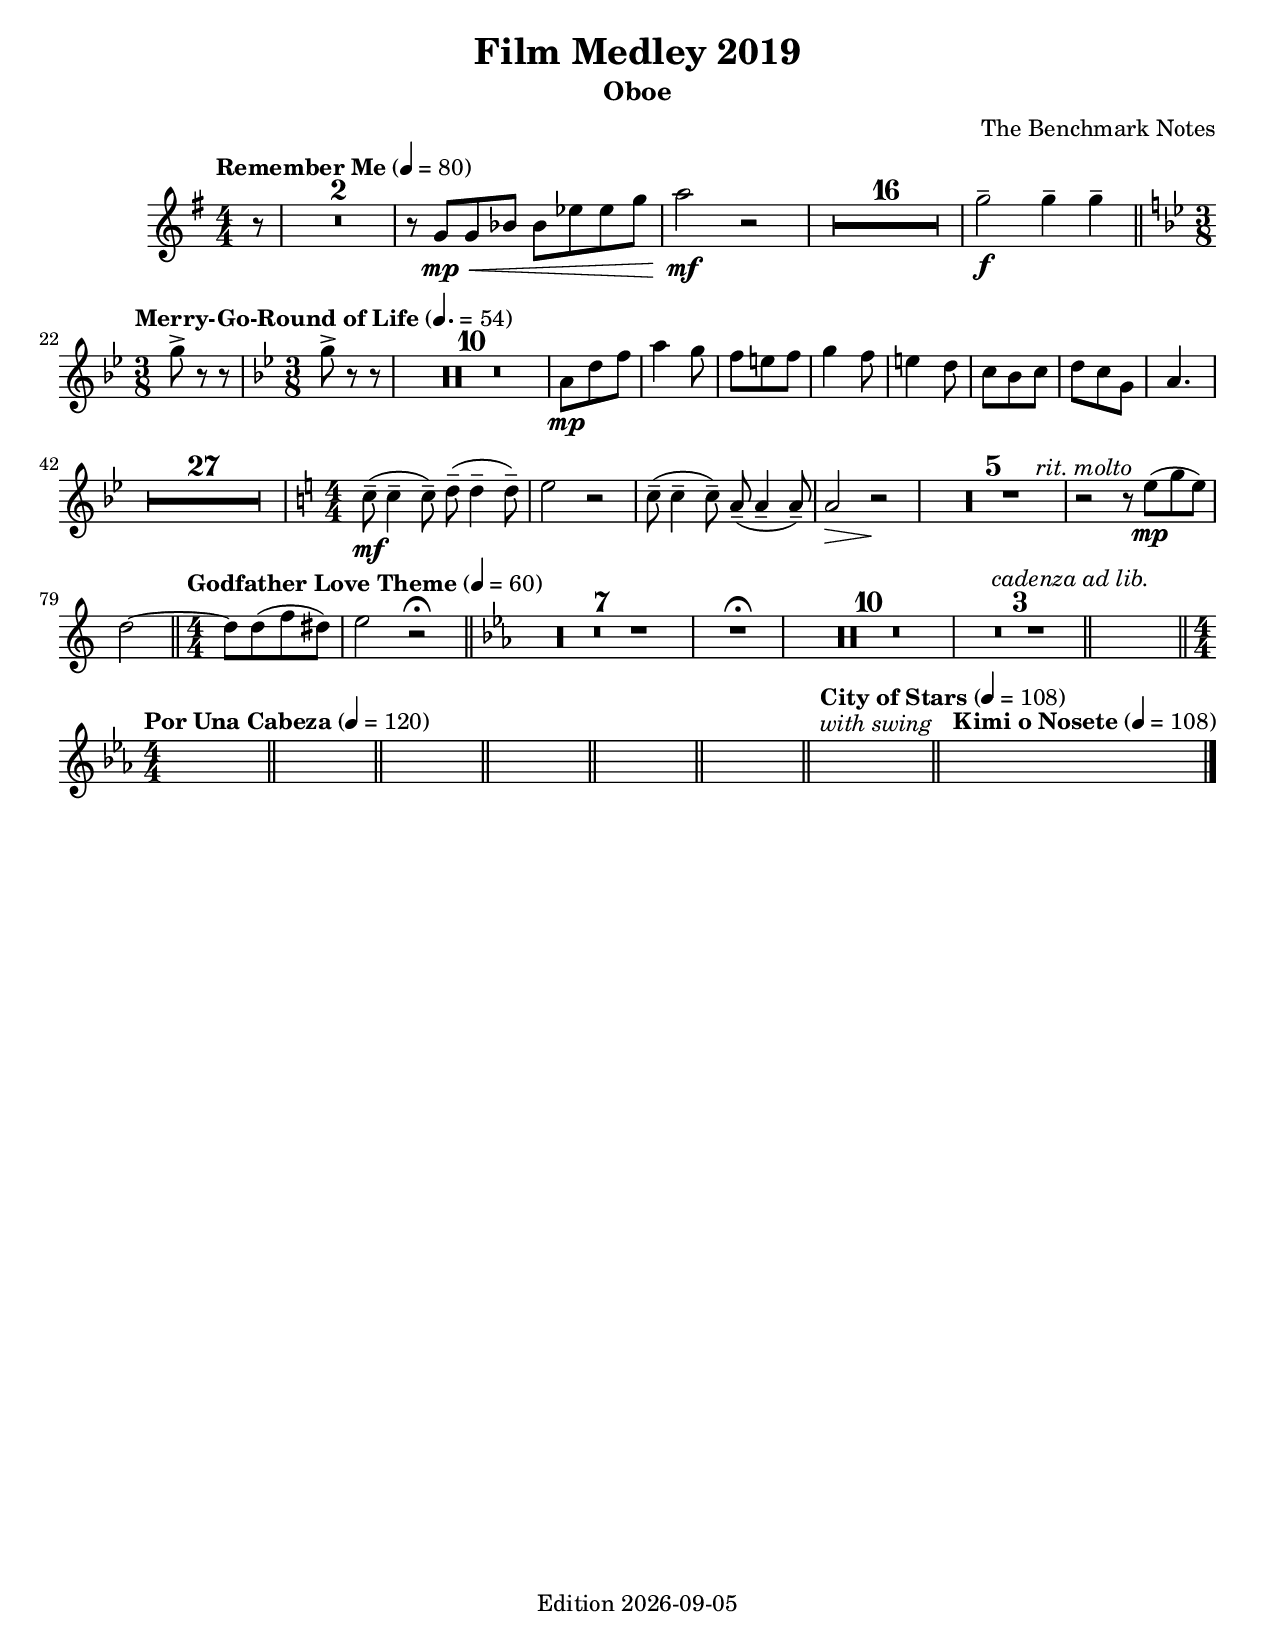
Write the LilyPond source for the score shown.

\version "2.18.2"
\include "header.ly"
\include "Tempo.ly"
\include "RememberMeNotes.ly"
\include "MerryGoRoundNotes.ly"
\include "GodfatherNotes.ly"

#(set-default-paper-size "letter")

\header {
  instrument = "Oboe"
}

\score {
  \new Staff {
    \clef treble
    \numericTimeSignature
    \compressFullBarRests
    \accidentalStyle modern-cautionary
    <<
      \removeWithTag #'single {
        \RememberMeOboe
        \MerryGoRoundOboe
        \GodfatherOboe
      }
      \Tempo
    >>
  }
}